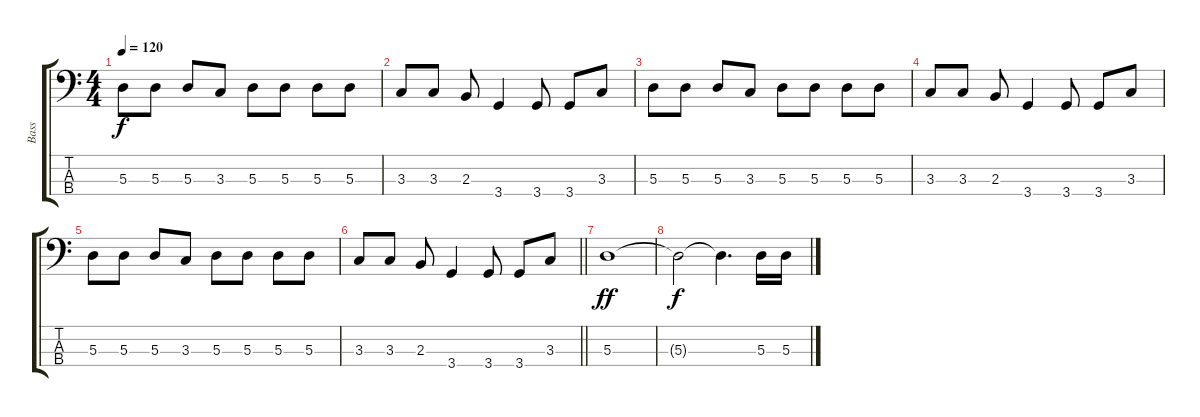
\track ("Bass" "Bass") {instrument electricbassfinger}
\staff {score tabs}
\tuning (G2 D2 A1 E1) {hide}
\ts (4 4)
\tempo 120
\clef f4
\ks c
5.3.8{dy f} 5.3.8 5.3.8 3.3.8 5.3.8 5.3.8 5.3.8 5.3.8 |
3.3.8 3.3.8 2.3.8 3.4.4 3.4.8 3.4.8 3.3.8 |
5.3.8 5.3.8 5.3.8 3.3.8 5.3.8 5.3.8 5.3.8 5.3.8 |
3.3.8 3.3.8 2.3.8 3.4.4 3.4.8 3.4.8 3.3.8 |
5.3.8 5.3.8 5.3.8 3.3.8 5.3.8 5.3.8 5.3.8 5.3.8 |
\barLineRight lightlight
3.3.8 3.3.8 2.3.8 3.4.4 3.4.8 3.4.8 3.3.8 |
5.3.1{dy ff} |
5.3{t}.2{dy f} 5.3{t}.4{d} 5.3.16 5.3.16
